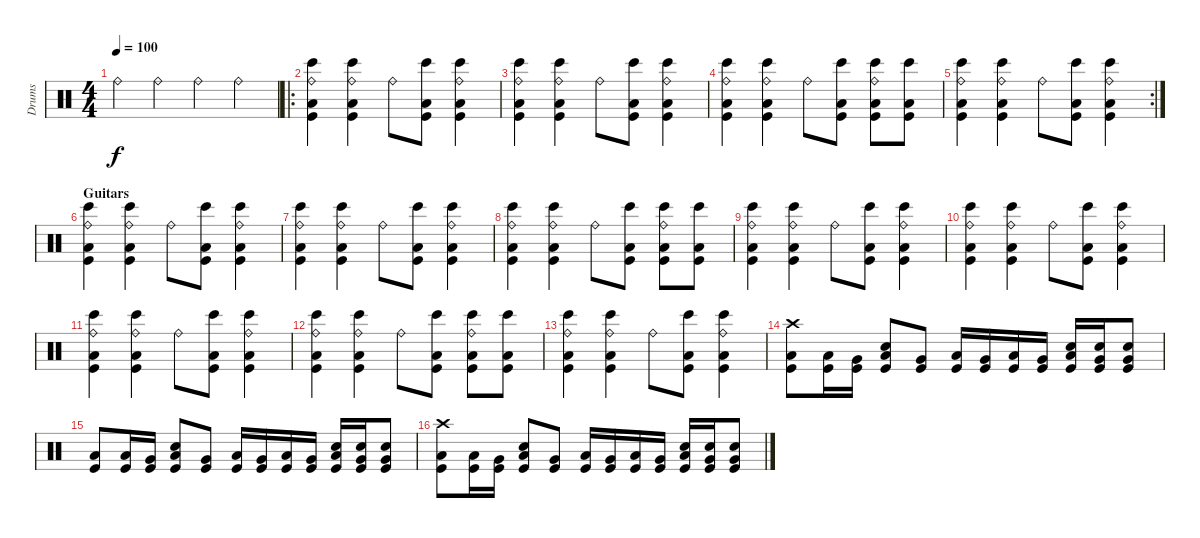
\track ("Drums" "Drums") {instrument percussion}
\staff {score}
\articulation defaults
\ts (4 4)
\tempo 100
\tempo 66
\tempo 100
\clef neutral
\ks c "Ride (bell)".4{dy f} "Ride (bell)".4 "Ride (bell)".4 "Ride (bell)".4
|
\ro
("Ride (bell)" "Bongo High (hit)" "Low Floor Tom (hit)" "Kick (hit)").4 ("Ride (bell)" "Bongo High (hit)" "Low Floor Tom (hit)" "Kick (hit)").4 "Ride (bell)".8 ("Bongo High (hit)" "Low Floor Tom (hit)" "Kick (hit)").8 ("Ride (bell)" "Bongo High (hit)" "Low Floor Tom (hit)" "Kick (hit)").4 |
("Ride (bell)" "Bongo High (hit)" "Low Floor Tom (hit)" "Kick (hit)").4 ("Ride (bell)" "Bongo High (hit)" "Low Floor Tom (hit)" "Kick (hit)").4 "Ride (bell)".8 ("Bongo High (hit)" "Low Floor Tom (hit)" "Kick (hit)").8 ("Ride (bell)" "Bongo High (hit)" "Low Floor Tom (hit)" "Kick (hit)").4 |
("Ride (bell)" "Bongo High (hit)" "Low Floor Tom (hit)" "Kick (hit)").4 ("Ride (bell)" "Bongo High (hit)" "Low Floor Tom (hit)" "Kick (hit)").4 "Ride (bell)".8 ("Bongo High (hit)" "Low Floor Tom (hit)" "Kick (hit)").8 ("Ride (bell)" "Bongo High (hit)" "Low Floor Tom (hit)" "Kick (hit)").8 ("Bongo High (hit)" "Low Floor Tom (hit)" "Kick (hit)").8 |
\rc 2
("Ride (bell)" "Bongo High (hit)" "Low Floor Tom (hit)" "Kick (hit)").4 ("Ride (bell)" "Bongo High (hit)" "Low Floor Tom (hit)" "Kick (hit)").4 "Ride (bell)".8 ("Bongo High (hit)" "Low Floor Tom (hit)" "Kick (hit)").8 ("Ride (bell)" "Bongo High (hit)" "Low Floor Tom (hit)" "Kick (hit)").4 |
\section ("" "Guitars")
("Ride (bell)" "Bongo High (hit)" "Low Floor Tom (hit)" "Kick (hit)").4 ("Ride (bell)" "Bongo High (hit)" "Low Floor Tom (hit)" "Kick (hit)").4 "Ride (bell)".8 ("Bongo High (hit)" "Low Floor Tom (hit)" "Kick (hit)").8 ("Ride (bell)" "Bongo High (hit)" "Low Floor Tom (hit)" "Kick (hit)").4 |
("Ride (bell)" "Bongo High (hit)" "Low Floor Tom (hit)" "Kick (hit)").4 ("Ride (bell)" "Bongo High (hit)" "Low Floor Tom (hit)" "Kick (hit)").4 "Ride (bell)".8 ("Bongo High (hit)" "Low Floor Tom (hit)" "Kick (hit)").8 ("Ride (bell)" "Bongo High (hit)" "Low Floor Tom (hit)" "Kick (hit)").4 |
("Ride (bell)" "Bongo High (hit)" "Low Floor Tom (hit)" "Kick (hit)").4 ("Ride (bell)" "Bongo High (hit)" "Low Floor Tom (hit)" "Kick (hit)").4 "Ride (bell)".8 ("Bongo High (hit)" "Low Floor Tom (hit)" "Kick (hit)").8 ("Ride (bell)" "Bongo High (hit)" "Low Floor Tom (hit)" "Kick (hit)").8 ("Bongo High (hit)" "Low Floor Tom (hit)" "Kick (hit)").8 |
("Ride (bell)" "Bongo High (hit)" "Low Floor Tom (hit)" "Kick (hit)").4 ("Ride (bell)" "Bongo High (hit)" "Low Floor Tom (hit)" "Kick (hit)").4 "Ride (bell)".8 ("Bongo High (hit)" "Low Floor Tom (hit)" "Kick (hit)").8 ("Ride (bell)" "Bongo High (hit)" "Low Floor Tom (hit)" "Kick (hit)").4 |
("Ride (bell)" "Bongo High (hit)" "Low Floor Tom (hit)" "Kick (hit)").4 ("Ride (bell)" "Bongo High (hit)" "Low Floor Tom (hit)" "Kick (hit)").4 "Ride (bell)".8 ("Bongo High (hit)" "Low Floor Tom (hit)" "Kick (hit)").8 ("Ride (bell)" "Bongo High (hit)" "Low Floor Tom (hit)" "Kick (hit)").4 |
("Ride (bell)" "Bongo High (hit)" "Low Floor Tom (hit)" "Kick (hit)").4 ("Ride (bell)" "Bongo High (hit)" "Low Floor Tom (hit)" "Kick (hit)").4 "Ride (bell)".8 ("Bongo High (hit)" "Low Floor Tom (hit)" "Kick (hit)").8 ("Ride (bell)" "Bongo High (hit)" "Low Floor Tom (hit)" "Kick (hit)").4 |
("Ride (bell)" "Bongo High (hit)" "Low Floor Tom (hit)" "Kick (hit)").4 ("Ride (bell)" "Bongo High (hit)" "Low Floor Tom (hit)" "Kick (hit)").4 "Ride (bell)".8 ("Bongo High (hit)" "Low Floor Tom (hit)" "Kick (hit)").8 ("Ride (bell)" "Bongo High (hit)" "Low Floor Tom (hit)" "Kick (hit)").8 ("Bongo High (hit)" "Low Floor Tom (hit)" "Kick (hit)").8 |
("Ride (bell)" "Bongo High (hit)" "Low Floor Tom (hit)" "Kick (hit)").4 ("Ride (bell)" "Bongo High (hit)" "Low Floor Tom (hit)" "Kick (hit)").4 "Ride (bell)".8 ("Bongo High (hit)" "Low Floor Tom (hit)" "Kick (hit)").8 ("Ride (bell)" "Bongo High (hit)" "Low Floor Tom (hit)" "Kick (hit)").4 |
("Crash high (hit)" "Low Floor Tom (hit)" "Kick (hit)").8 ("Low Floor Tom (hit)" "Kick (hit)").16 ("Very Low Tom (hit)" "Kick (hit)").16 ("Electric Snare (hit)" "Low Floor Tom (hit)" "Kick (hit)").8 ("Very Low Tom (hit)" "Kick (hit)").8 ("Low Floor Tom (hit)" "Kick (hit)").16 ("Very Low Tom (hit)" "Kick (hit)").16 ("Low Floor Tom (hit)" "Kick (hit)").16 ("Very Low Tom (hit)" "Kick (hit)").16 ("Electric Snare (hit)" "Low Floor Tom (hit)" "Kick (hit)").16 ("Electric Snare (hit)" "Very Low Tom (hit)" "Kick (hit)").16 ("Electric Snare (hit)" "Very Low Tom (hit)" "Kick (hit)").8 |
("Low Floor Tom (hit)" "Kick (hit)").8 ("Low Floor Tom (hit)" "Kick (hit)").16 ("Very Low Tom (hit)" "Kick (hit)").16 ("Electric Snare (hit)" "Low Floor Tom (hit)" "Kick (hit)").8 ("Very Low Tom (hit)" "Kick (hit)").8 ("Low Floor Tom (hit)" "Kick (hit)").16 ("Very Low Tom (hit)" "Kick (hit)").16 ("Low Floor Tom (hit)" "Kick (hit)").16 ("Very Low Tom (hit)" "Kick (hit)").16 ("Electric Snare (hit)" "Low Floor Tom (hit)" "Kick (hit)").16 ("Electric Snare (hit)" "Very Low Tom (hit)" "Kick (hit)").16 ("Electric Snare (hit)" "Very Low Tom (hit)" "Kick (hit)").8 |
("Crash high (hit)" "Low Floor Tom (hit)" "Kick (hit)").8 ("Low Floor Tom (hit)" "Kick (hit)").16 ("Very Low Tom (hit)" "Kick (hit)").16 ("Electric Snare (hit)" "Low Floor Tom (hit)" "Kick (hit)").8 ("Very Low Tom (hit)" "Kick (hit)").8 ("Low Floor Tom (hit)" "Kick (hit)").16 ("Very Low Tom (hit)" "Kick (hit)").16 ("Low Floor Tom (hit)" "Kick (hit)").16 ("Very Low Tom (hit)" "Kick (hit)").16 ("Electric Snare (hit)" "Low Floor Tom (hit)" "Kick (hit)").16 ("Electric Snare (hit)" "Very Low Tom (hit)" "Kick (hit)").16 ("Electric Snare (hit)" "Very Low Tom (hit)" "Kick (hit)").8
